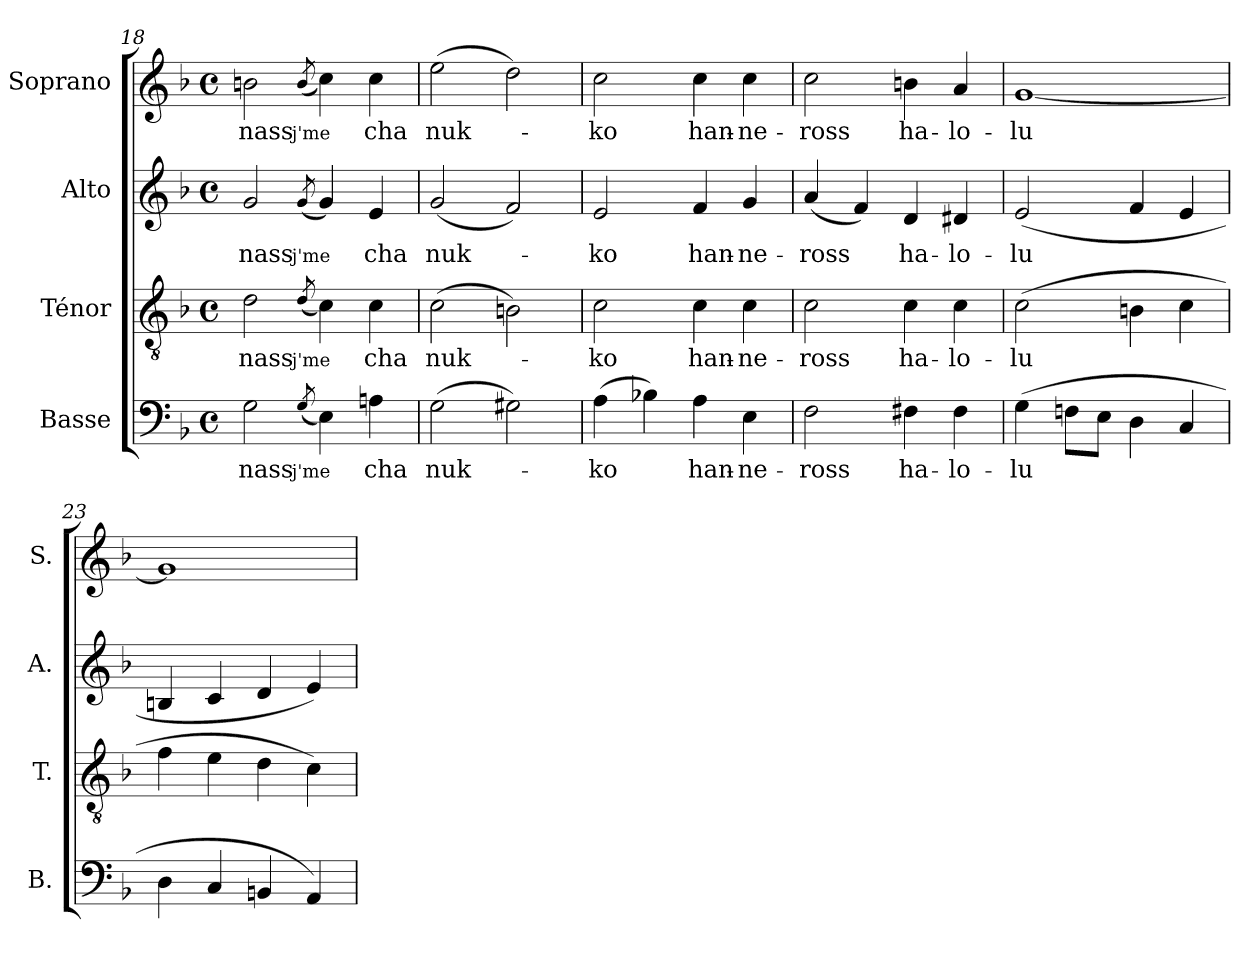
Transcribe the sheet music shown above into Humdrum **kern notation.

**kern	**text	**kern	**text	**kern	**text	**kern	**text
*part4	*part4	*part3	*part3	*part2	*part2	*part1	*part1
*staff4	*staff4	*staff3	*staff3	*staff2	*staff2	*staff1	*staff1
*I"Basse	*	*I"Ténor	*	*I"Alto	*	*I"Soprano	*
*I'B.	*	*I'T.	*	*I'A.	*	*I'S.	*
*clefF4	*	*clefGv2	*	*clefG2	*	*clefG2	*
*	*	*ITrd7c12	*	*	*	*	*
*k[b-]	*	*k[b-]	*	*k[b-]	*	*k[b-]	*
*F:	*	*F:	*	*F:	*	*F:	*
*M4/4	*	*M4/4	*	*M4/4	*	*M4/4	*
*met(c)	*	*met(c)	*	*met(c)	*	*met(c)	*
=18	=18	=18	=18	=18	=18	=18	=18
!	!LO:LY:b:color=#000000	!	!	!	!	!	!
!	!	!	!LO:LY:b:color=#000000	!	!	!	!
!	!	!	!	!	!LO:LY:b:color=#000000	!	!
!	!	!	!	!	!	!	!LO:LY:b:color=#000000
2Gi\	-nass	2Di\	-nass	2gi/	-nass	2bni\	-nass
!	!	!	!	!	!	!	!LO:LY:b:color=#000000
!	!	!	!	!	!LO:LY:b:color=#000000	!	!
!	!	!	!LO:LY:b:color=#000000	!	!	!	!
!	!LO:LY:b:color=#000000	!	!	!	!	!	!
(8qGi/	j'me	(8qDi/	j'me	(8qgi/	j'me	(8qbi/	j'me
4Ei\)	.	4Ci\)	.	4gi/)	.	4cci\)	.
!	!LO:LY:b:color=#000000	!	!	!	!	!	!
!	!	!	!LO:LY:b:color=#000000	!	!	!	!
!	!	!	!	!	!LO:LY:b:color=#000000	!	!
!	!	!	!	!	!	!	!LO:LY:b:color=#000000
4Ani\	cha	4Ci\	cha	4ei/	cha	4cci\	cha
=19	=19	=19	=19	=19	=19	=19	=19
!	!LO:LY:b:color=#000000	!	!	!	!	!	!
!	!	!	!LO:LY:b:color=#000000	!	!	!	!
!	!	!	!	!	!LO:LY:b:color=#000000	!	!
!	!	!	!	!	!	!	!LO:LY:b:color=#000000
(2Gi\	nuk-	(2Ci\	nuk-	(2gi/	nuk-	(2eei\	nuk-
2G#Xi\)	.	2BBni\)	.	2fi/)	.	2ddi\)	.
=20	=20	=20	=20	=20	=20	=20	=20
!	!LO:LY:b:color=#000000	!	!	!	!	!	!
!	!	!	!LO:LY:b:color=#000000	!	!	!	!
!	!	!	!	!	!LO:LY:b:color=#000000	!	!
!	!	!	!	!	!	!	!LO:LY:b:color=#000000
(4Ai\	-ko	2Ci\	-ko	2ei/	-ko	2cci\	-ko
4B-Xi\)	.	.	.	.	.	.	.
!	!LO:LY:b:color=#000000	!	!	!	!	!	!
!	!	!	!LO:LY:b:color=#000000	!	!	!	!
!	!	!	!	!	!LO:LY:b:color=#000000	!	!
!	!	!	!	!	!	!	!LO:LY:b:color=#000000
4Ai\	han-	4Ci\	han-	4fi/	han-	4cci\	han-
!	!LO:LY:b:color=#000000	!	!	!	!	!	!
!	!	!	!LO:LY:b:color=#000000	!	!	!	!
!	!	!	!	!	!LO:LY:b:color=#000000	!	!
!	!	!	!	!	!	!	!LO:LY:b:color=#000000
4Ei\	-ne-	4Ci\	-ne-	4gi/	-ne-	4cci\	-ne-
=21	=21	=21	=21	=21	=21	=21	=21
!	!LO:LY:b:color=#000000	!	!	!	!	!	!
!	!	!	!LO:LY:b:color=#000000	!	!	!	!
!	!	!	!	!	!LO:LY:b:color=#000000	!	!
!	!	!	!	!	!	!	!LO:LY:b:color=#000000
2Fi\	-ross	2Ci\	-ross	(4ai/	-ross	2cci\	-ross
.	.	.	.	4fi/)	.	.	.
!	!LO:LY:b:color=#000000	!	!	!	!	!	!
!	!	!	!LO:LY:b:color=#000000	!	!	!	!
!	!	!	!	!	!LO:LY:b:color=#000000	!	!
!	!	!	!	!	!	!	!LO:LY:b:color=#000000
4F#Xi\	ha-	4Ci\	ha-	4di/	ha-	4bni\	ha-
!	!LO:LY:b:color=#000000	!	!	!	!	!	!
!	!	!	!LO:LY:b:color=#000000	!	!	!	!
!	!	!	!	!	!LO:LY:b:color=#000000	!	!
!	!	!	!	!	!	!	!LO:LY:b:color=#000000
4F#i\	-lo-	4Ci\	-lo-	4d#Xi/	-lo-	4ai/	-lo-
=22	=22	=22	=22	=22	=22	=22	=22
!	!LO:LY:b:color=#000000	!	!	!	!	!	!
!	!	!	!LO:LY:b:color=#000000	!	!	!	!
!	!	!	!	!	!LO:LY:b:color=#000000	!	!
!	!	!	!	!	!	!	!LO:LY:b:color=#000000
(4Gi\	-lu	(2Ci\	-lu	(2ei/	-lu	[<1gi	-lu
8Fni\L	.	.	.	.	.	.	.
8Ei\J	.	.	.	.	.	.	.
4Di\	.	4BBni\	.	4fi/	.	.	.
4Ci/	.	4Ci\	.	4ei/	.	.	.
=23	=23	=23	=23	=23	=23	=23	=23
4Di\	.	4Fi\	.	4Bni/	.	1gi]	.
4Ci/	.	4Ei\	.	4ci/	.	.	.
4BBni/	.	4Di\	.	4di/	.	.	.
4AAi/)	.	4Ci\)	.	4ei/)	.	.	.
=	=	=	=	=	=	=	=
*-	*-	*-	*-	*-	*-	*-	*-
